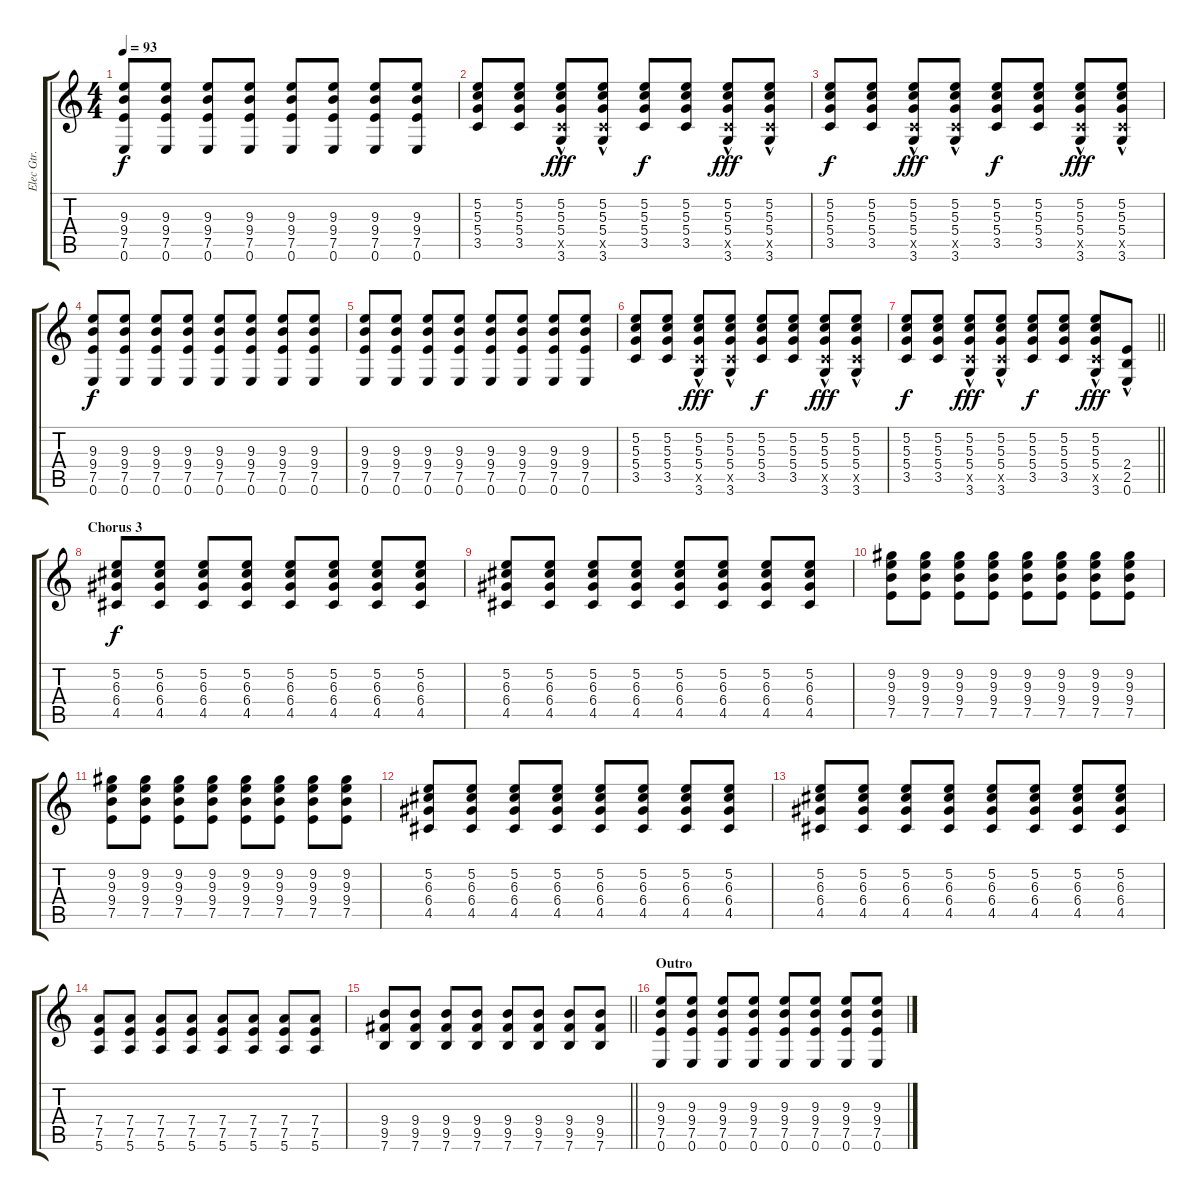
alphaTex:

\track ("Elec Gtr. 1" "Elec Gtr. ") {instrument distortionguitar}
\staff {score tabs}
\tuning (E4 B3 G3 D3 A2 E2) {hide}
\ts (4 4)
\tempo 93
\clef g2
\ks c
(9.3 9.4 7.5 0.6).8{dy f} (9.3 9.4 7.5 0.6).8 (9.3 9.4 7.5 0.6).8 (9.3 9.4 7.5 0.6).8 (9.3 9.4 7.5 0.6).8 (9.3 9.4 7.5 0.6).8 (9.3 9.4 7.5 0.6).8 (9.3 9.4 7.5 0.6).8 |
(5.2 5.3 5.4 3.5).8 (5.2 5.3 5.4 3.5).8 (5.2 5.3 5.4 3.5{x} 3.6{hac}).8{dy fff} (5.2 5.3 5.4 3.5{x} 3.6{hac}).8 (5.2 5.3 5.4 3.5).8{dy f} (5.2 5.3 5.4 3.5).8 (5.2 5.3 5.4 3.5{x} 3.6{hac}).8{dy fff} (5.2 5.3 5.4 3.5{x} 3.6{hac}).8 |
(5.2 5.3 5.4 3.5).8{dy f} (5.2 5.3 5.4 3.5).8 (5.2 5.3 5.4 3.5{x} 3.6{hac}).8{dy fff} (5.2 5.3 5.4 3.5{x} 3.6{hac}).8 (5.2 5.3 5.4 3.5).8{dy f} (5.2 5.3 5.4 3.5).8 (5.2 5.3 5.4 3.5{x} 3.6{hac}).8{dy fff} (5.2 5.3 5.4 3.5{x} 3.6{hac}).8 |
(9.3 9.4 7.5 0.6).8{dy f} (9.3 9.4 7.5 0.6).8 (9.3 9.4 7.5 0.6).8 (9.3 9.4 7.5 0.6).8 (9.3 9.4 7.5 0.6).8 (9.3 9.4 7.5 0.6).8 (9.3 9.4 7.5 0.6).8 (9.3 9.4 7.5 0.6).8 |
(9.3 9.4 7.5 0.6).8 (9.3 9.4 7.5 0.6).8 (9.3 9.4 7.5 0.6).8 (9.3 9.4 7.5 0.6).8 (9.3 9.4 7.5 0.6).8 (9.3 9.4 7.5 0.6).8 (9.3 9.4 7.5 0.6).8 (9.3 9.4 7.5 0.6).8 |
(5.2 5.3 5.4 3.5).8 (5.2 5.3 5.4 3.5).8 (5.2 5.3 5.4 3.5{x} 3.6{hac}).8{dy fff} (5.2 5.3 5.4 3.5{x} 3.6{hac}).8 (5.2 5.3 5.4 3.5).8{dy f} (5.2 5.3 5.4 3.5).8 (5.2 5.3 5.4 3.5{x} 3.6{hac}).8{dy fff} (5.2 5.3 5.4 3.5{x} 3.6{hac}).8 |
\barLineRight lightlight
(5.2 5.3 5.4 3.5).8{dy f} (5.2 5.3 5.4 3.5).8 (5.2 5.3 5.4 3.5{x} 3.6{hac}).8{dy fff} (5.2 5.3 5.4 3.5{x} 3.6{hac}).8 (5.2 5.3 5.4 3.5).8{dy f} (5.2 5.3 5.4 3.5).8 (5.2 5.3 5.4 3.5{x} 3.6{hac}).8{dy fff} (2.4 2.5 0.6{hac}).8 |
\section ("" "Chorus 3")
(5.2 6.3 6.4 4.5).8{dy f} (5.2 6.3 6.4 4.5).8 (5.2 6.3 6.4 4.5).8 (5.2 6.3 6.4 4.5).8 (5.2 6.3 6.4 4.5).8 (5.2 6.3 6.4 4.5).8 (5.2 6.3 6.4 4.5).8 (5.2 6.3 6.4 4.5).8 |
(5.2 6.3 6.4 4.5).8 (5.2 6.3 6.4 4.5).8 (5.2 6.3 6.4 4.5).8 (5.2 6.3 6.4 4.5).8 (5.2 6.3 6.4 4.5).8 (5.2 6.3 6.4 4.5).8 (5.2 6.3 6.4 4.5).8 (5.2 6.3 6.4 4.5).8 |
(9.2 9.3 9.4 7.5).8 (9.2 9.3 9.4 7.5).8 (9.2 9.3 9.4 7.5).8 (9.2 9.3 9.4 7.5).8 (9.2 9.3 9.4 7.5).8 (9.2 9.3 9.4 7.5).8 (9.2 9.3 9.4 7.5).8 (9.2 9.3 9.4 7.5).8 |
(9.2 9.3 9.4 7.5).8 (9.2 9.3 9.4 7.5).8 (9.2 9.3 9.4 7.5).8 (9.2 9.3 9.4 7.5).8 (9.2 9.3 9.4 7.5).8 (9.2 9.3 9.4 7.5).8 (9.2 9.3 9.4 7.5).8 (9.2 9.3 9.4 7.5).8 |
(5.2 6.3 6.4 4.5).8 (5.2 6.3 6.4 4.5).8 (5.2 6.3 6.4 4.5).8 (5.2 6.3 6.4 4.5).8 (5.2 6.3 6.4 4.5).8 (5.2 6.3 6.4 4.5).8 (5.2 6.3 6.4 4.5).8 (5.2 6.3 6.4 4.5).8 |
(5.2 6.3 6.4 4.5).8 (5.2 6.3 6.4 4.5).8 (5.2 6.3 6.4 4.5).8 (5.2 6.3 6.4 4.5).8 (5.2 6.3 6.4 4.5).8 (5.2 6.3 6.4 4.5).8 (5.2 6.3 6.4 4.5).8 (5.2 6.3 6.4 4.5).8 |
(7.4 7.5 5.6).8 (7.4 7.5 5.6).8 (7.4 7.5 5.6).8 (7.4 7.5 5.6).8 (7.4 7.5 5.6).8 (7.4 7.5 5.6).8 (7.4 7.5 5.6).8 (7.4 7.5 5.6).8 |
\barLineRight lightlight
(9.4 9.5 7.6).8 (9.4 9.5 7.6).8 (9.4 9.5 7.6).8 (9.4 9.5 7.6).8 (9.4 9.5 7.6).8 (9.4 9.5 7.6).8 (9.4 9.5 7.6).8 (9.4 9.5 7.6).8 |
\section ("" "Outro")
(9.3 9.4 7.5 0.6).8 (9.3 9.4 7.5 0.6).8 (9.3 9.4 7.5 0.6).8 (9.3 9.4 7.5 0.6).8 (9.3 9.4 7.5 0.6).8 (9.3 9.4 7.5 0.6).8 (9.3 9.4 7.5 0.6).8 (9.3 9.4 7.5 0.6).8
